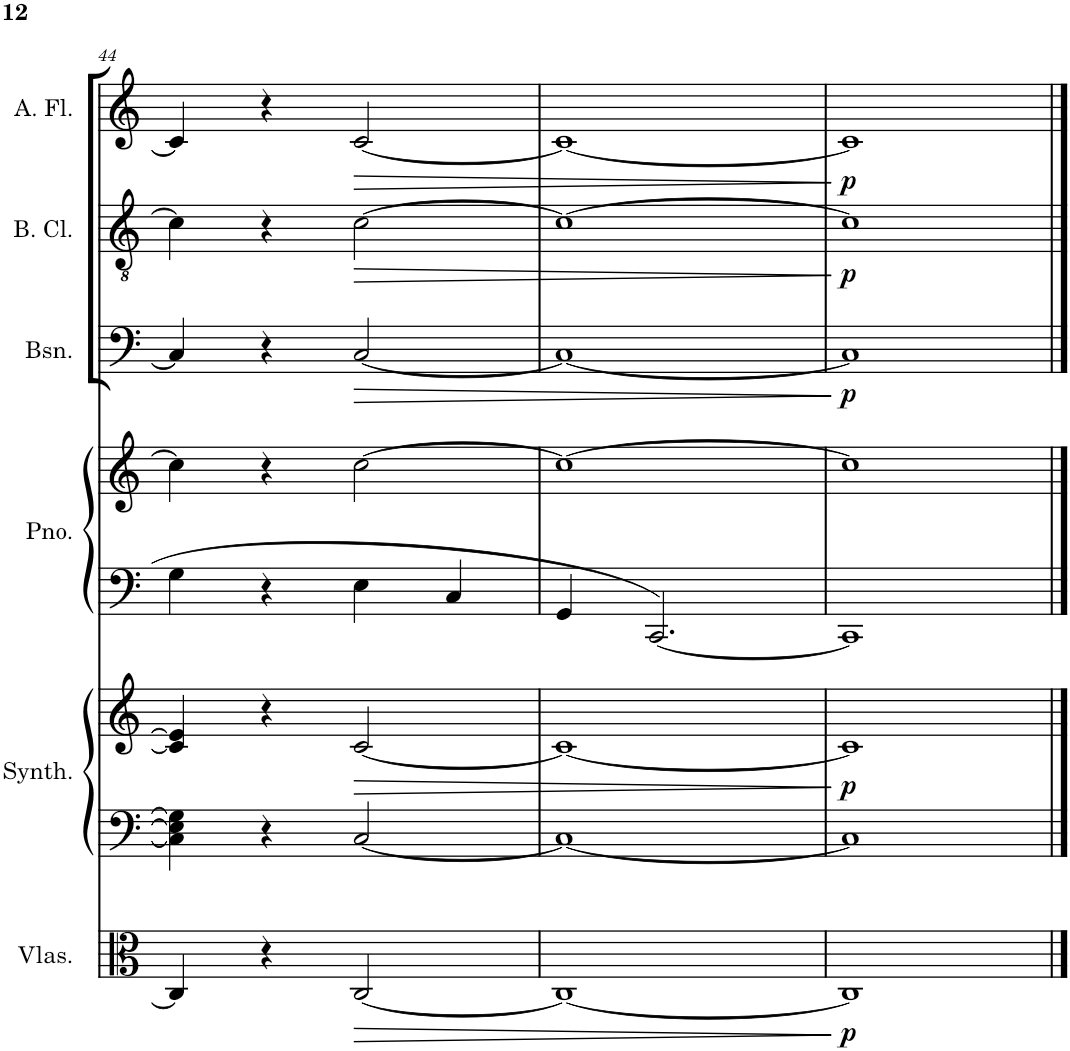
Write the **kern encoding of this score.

**kern	**dynam	**kern	**kern	**dynam	**kern	**kern	**kern	**dynam	**kern	**dynam	**kern	**dynam
*part6	*part6	*part5	*part5	*part5	*part4	*part4	*part3	*part3	*part2	*part2	*part1	*part1
*staff8	*staff8	*staff7	*staff6	*staff6/7	*staff5	*staff4	*staff3	*staff3	*staff2	*staff2	*staff1	*staff1
*I"Violas	*	*I"Metallic Synthesizer	*	*	*I"Piano	*	*I"Bassoon	*	*I"Bass Clarinet	*	*I"Alto Flute	*
*I'Vlas.	*	*I'Synth.	*	*	*I'Pno.	*	*I'Bsn.	*	*I'B. Cl.	*	*I'A. Fl.	*
!!LO:PB:g=z
*clefC3	*	*clefF4	*clefG2	*	*clefF4	*clefG2	*clefF4	*	*clefGv2	*	*clefG2	*
*	*	*	*	*	*	*	*	*	*ITrd8c14	*	*	*
*k[]	*	*k[]	*k[]	*	*k[]	*k[]	*k[]	*	*k[]	*	*k[]	*
*M4/4	*	*M4/4	*M4/4	*	*M4/4	*M4/4	*M4/4	*	*M4/4	*	*M4/4	*
=44	=44	=44	=44	=44	=44	=44	=44	=44	=44	=44	=44	=44
4C/]	.	4C\] 4E\] 4G\]	4c/] 4e/]	.	4G\	4cc\]	4C/]	.	4c\]	.	4c/]	.
4r	.	4r	4r	.	4r	4r	4r	.	4r	.	4r	.
!	!LO:HP:b	!	!	!LO:HP:b	!	!	!	!LO:HP:b	!	!LO:HP:b	!	!LO:HP:b
[2C/	>	[2C/	[2c/	>	4E\	[2cc\	[2C/	>	[2c\	>	[2c/	>
.	.	.	.	.	4C/	.	.	.	.	.	.	.
=45	=45	=45	=45	=45	=45	=45	=45	=45	=45	=45	=45	=45
1C_	.	1C_	1c_	.	4GG/	1cc_	1C_	.	1c_	.	1c_	.
.	.	.	.	.	[2.CC/	.	.	.	.	.	.	.
.	]	.	.	]	.	.	.	]	.	]	.	]
=46	=46	=46	=46	=46	=46	=46	=46	=46	=46	=46	=46	=46
!	!LO:DY:b	!	!	!LO:DY:b	!	!	!	!LO:DY:b	!	!LO:DY:b	!	!LO:DY:b
1C]	p	1C]	1c]	p	1CC]	1cc]	1C]	p	1c]	p	1c]	p
==	==	==	==	==	==	==	==	==	==	==	==	==
*-	*-	*-	*-	*-	*-	*-	*-	*-	*-	*-	*-	*-
